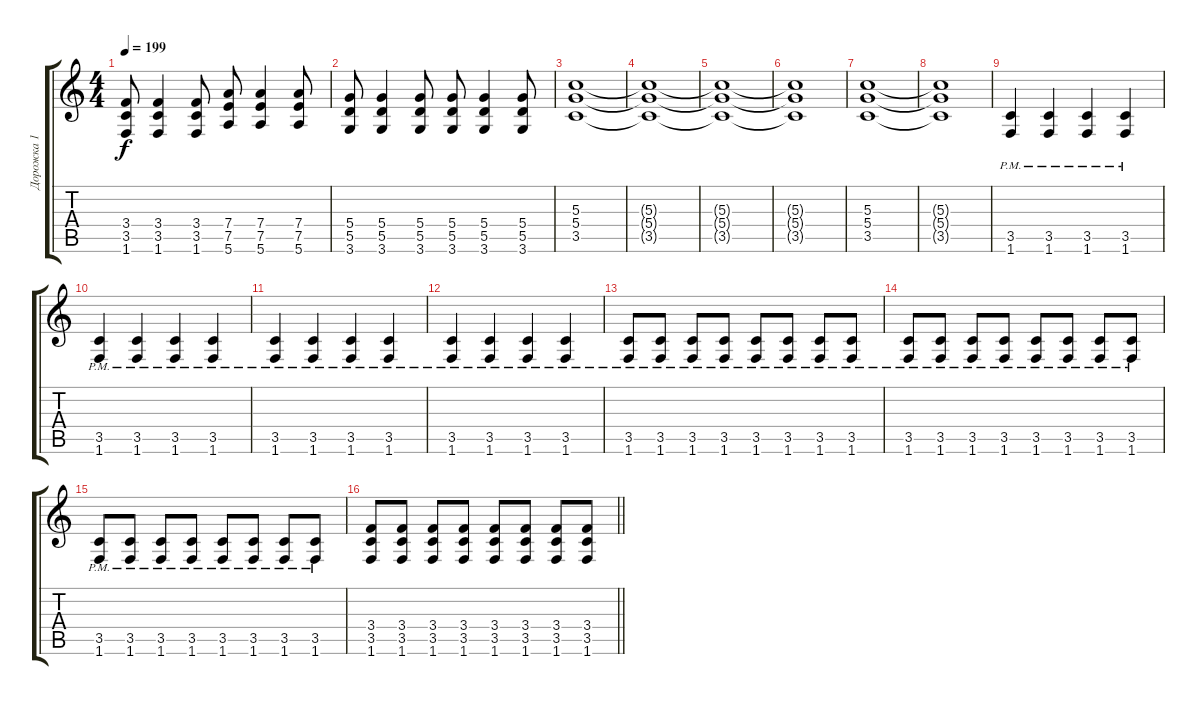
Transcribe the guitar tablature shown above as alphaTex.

\track ("Дорожка 1" "Дорожка 1") {instrument distortionguitar}
\staff {score tabs}
\tuning (E4 B3 G3 D3 A2 E2) {hide}
\ts (4 4)
\tempo 199
\clef g2
\ks c
(3.4 3.5 1.6).8{dy f} (3.4 3.5 1.6).4 (3.4 3.5 1.6).8 (7.4 7.5 5.6).8 (7.4 7.5 5.6).4 (7.4 7.5 5.6).8 |
(5.4 5.5 3.6).8 (5.4 5.5 3.6).4 (5.4 5.5 3.6).8 (5.4 5.5 3.6).8 (5.4 5.5 3.6).4 (5.4 5.5 3.6).8 |
(5.3 5.4 3.5).1 |
(5.3{t} 5.4{t} 3.5{t}).1 |
(5.3{t} 5.4{t} 3.5{t}).1 |
(5.3{t} 5.4{t} 3.5{t}).1 |
(5.3 5.4 3.5).1 |
(5.3{t} 5.4{t} 3.5{t}).1 |
(3.5{pm} 1.6{pm}).4 (3.5{pm} 1.6{pm}).4 (3.5{pm} 1.6{pm}).4 (3.5{pm} 1.6{pm}).4 |
(3.5{pm} 1.6{pm}).4 (3.5{pm} 1.6{pm}).4 (3.5{pm} 1.6{pm}).4 (3.5{pm} 1.6{pm}).4 |
(3.5{pm} 1.6{pm}).4 (3.5{pm} 1.6{pm}).4 (3.5{pm} 1.6{pm}).4 (3.5{pm} 1.6{pm}).4 |
(3.5{pm} 1.6{pm}).4 (3.5{pm} 1.6{pm}).4 (3.5{pm} 1.6{pm}).4 (3.5{pm} 1.6{pm}).4 |
(3.5{pm} 1.6{pm}).8 (3.5{pm} 1.6{pm}).8 (3.5{pm} 1.6{pm}).8 (3.5{pm} 1.6{pm}).8 (3.5{pm} 1.6{pm}).8 (3.5{pm} 1.6{pm}).8 (3.5{pm} 1.6{pm}).8 (3.5{pm} 1.6{pm}).8 |
(3.5{pm} 1.6{pm}).8 (3.5{pm} 1.6{pm}).8 (3.5{pm} 1.6{pm}).8 (3.5{pm} 1.6{pm}).8 (3.5{pm} 1.6{pm}).8 (3.5{pm} 1.6{pm}).8 (3.5{pm} 1.6{pm}).8 (3.5{pm} 1.6{pm}).8 |
(3.5{pm} 1.6{pm}).8 (3.5{pm} 1.6{pm}).8 (3.5{pm} 1.6{pm}).8 (3.5{pm} 1.6{pm}).8 (3.5{pm} 1.6{pm}).8 (3.5{pm} 1.6{pm}).8 (3.5{pm} 1.6{pm}).8 (3.5{pm} 1.6{pm}).8 |
\barLineRight lightlight
(3.4 3.5 1.6).8 (3.4 3.5 1.6).8 (3.4 3.5 1.6).8 (3.4 3.5 1.6).8 (3.4 3.5 1.6).8 (3.4 3.5 1.6).8 (3.4 3.5 1.6).8 (3.4 3.5 1.6).8
